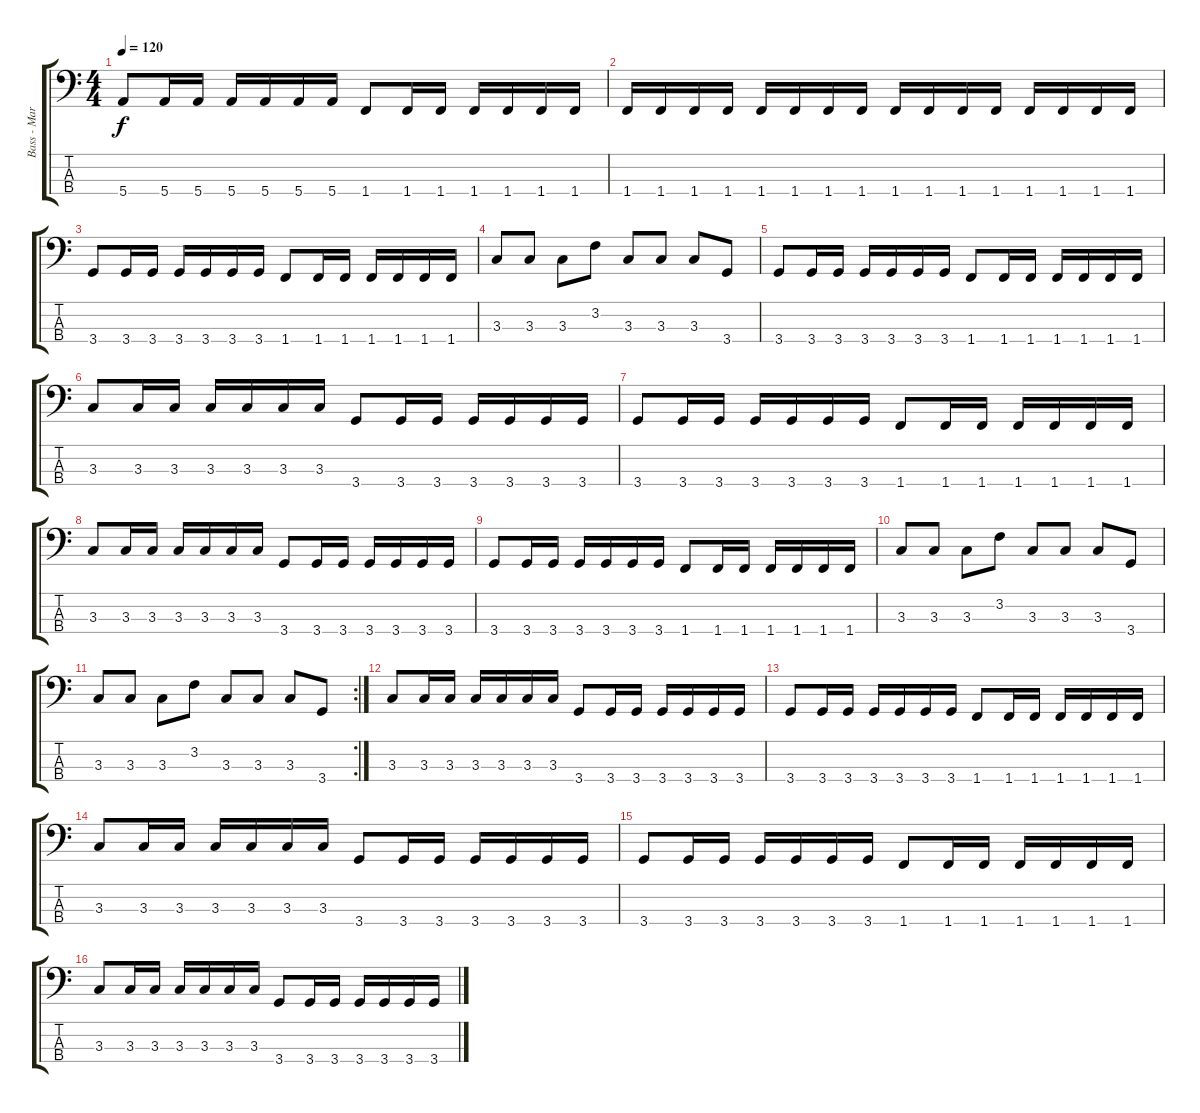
\track ("Bass - Mark Alan Hoppus" "Bass - Mar") {instrument electricbassfinger}
\staff {score tabs}
\tuning (G2 D2 A1 E1) {hide}
\ts (4 4)
\tempo 120
\clef f4
\ks c
5.4.8{dy f} 5.4.16 5.4.16 5.4.16 5.4.16 5.4.16 5.4.16 1.4.8 1.4.16 1.4.16 1.4.16 1.4.16 1.4.16 1.4.16 |
1.4.16 1.4.16 1.4.16 1.4.16 1.4.16 1.4.16 1.4.16 1.4.16 1.4.16 1.4.16 1.4.16 1.4.16 1.4.16 1.4.16 1.4.16 1.4.16 |
3.4.8 3.4.16 3.4.16 3.4.16 3.4.16 3.4.16 3.4.16 1.4.8 1.4.16 1.4.16 1.4.16 1.4.16 1.4.16 1.4.16 |
3.3.8 3.3.8 3.3.8 3.2.8 3.3.8 3.3.8 3.3.8 3.4.8 |
3.4.8 3.4.16 3.4.16 3.4.16 3.4.16 3.4.16 3.4.16 1.4.8 1.4.16 1.4.16 1.4.16 1.4.16 1.4.16 1.4.16 |
3.3.8 3.3.16 3.3.16 3.3.16 3.3.16 3.3.16 3.3.16 3.4.8 3.4.16 3.4.16 3.4.16 3.4.16 3.4.16 3.4.16 |
3.4.8 3.4.16 3.4.16 3.4.16 3.4.16 3.4.16 3.4.16 1.4.8 1.4.16 1.4.16 1.4.16 1.4.16 1.4.16 1.4.16 |
3.3.8 3.3.16 3.3.16 3.3.16 3.3.16 3.3.16 3.3.16 3.4.8 3.4.16 3.4.16 3.4.16 3.4.16 3.4.16 3.4.16 |
3.4.8 3.4.16 3.4.16 3.4.16 3.4.16 3.4.16 3.4.16 1.4.8 1.4.16 1.4.16 1.4.16 1.4.16 1.4.16 1.4.16 |
3.3.8 3.3.8 3.3.8 3.2.8 3.3.8 3.3.8 3.3.8 3.4.8 |
\rc 2
3.3.8 3.3.8 3.3.8 3.2.8 3.3.8 3.3.8 3.3.8 3.4.8 |
3.3.8 3.3.16 3.3.16 3.3.16 3.3.16 3.3.16 3.3.16 3.4.8 3.4.16 3.4.16 3.4.16 3.4.16 3.4.16 3.4.16 |
3.4.8 3.4.16 3.4.16 3.4.16 3.4.16 3.4.16 3.4.16 1.4.8 1.4.16 1.4.16 1.4.16 1.4.16 1.4.16 1.4.16 |
3.3.8 3.3.16 3.3.16 3.3.16 3.3.16 3.3.16 3.3.16 3.4.8 3.4.16 3.4.16 3.4.16 3.4.16 3.4.16 3.4.16 |
3.4.8 3.4.16 3.4.16 3.4.16 3.4.16 3.4.16 3.4.16 1.4.8 1.4.16 1.4.16 1.4.16 1.4.16 1.4.16 1.4.16 |
3.3.8 3.3.16 3.3.16 3.3.16 3.3.16 3.3.16 3.3.16 3.4.8 3.4.16 3.4.16 3.4.16 3.4.16 3.4.16 3.4.16
